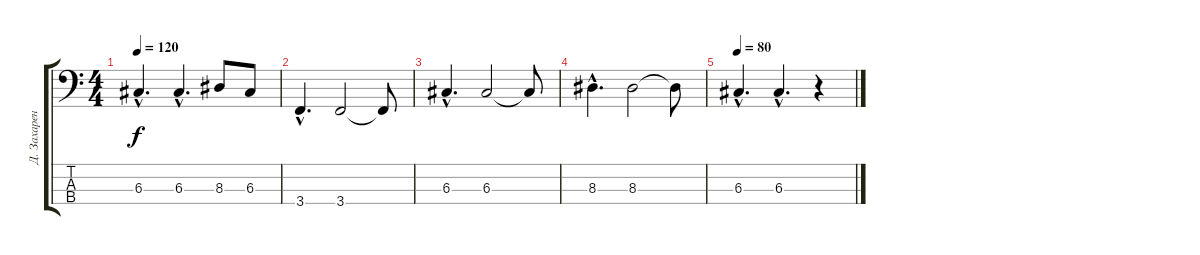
\track ("Д. Захаренков" "Д. Захарен") {instrument electricbassfinger}
\staff {score tabs}
\tuning (F2 C2 G1 D1) {hide}
\ts (4 4)
\tempo 120
\clef f4
\ks c
6.3{hac}.4{d dy f} 6.3{hac}.4{d} 8.3.8 6.3.8 |
3.4{hac}.4{d} 3.4.2 3.4{t}.8 |
6.3{hac}.4{d} 6.3.2 6.3{t}.8 |
8.3{hac}.4{d} 8.3.2 8.3{t}.8 |
\tempo 80
6.3{hac}.4{d} 6.3{hac}.4{d} r.4
